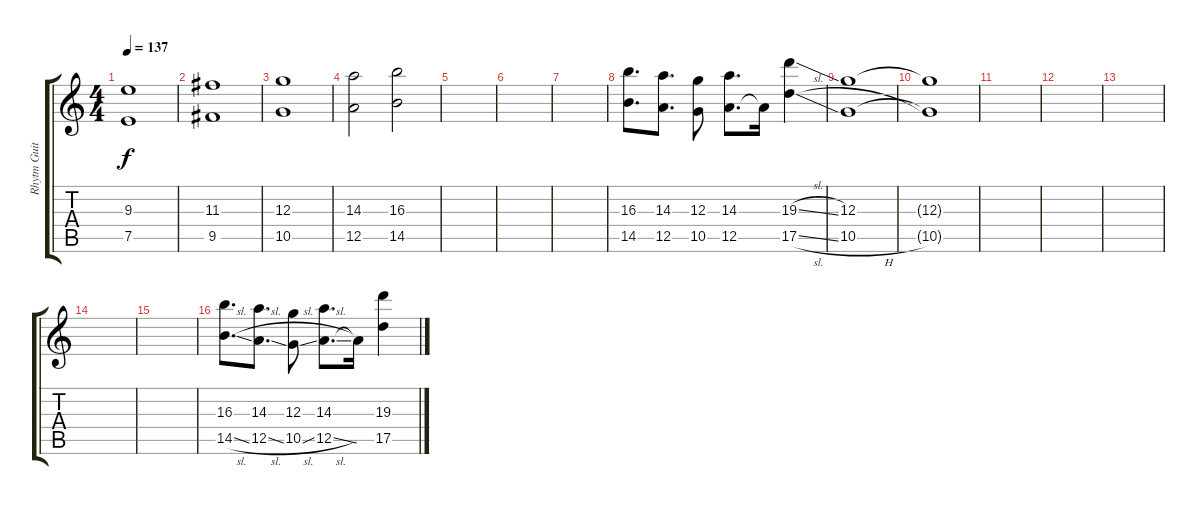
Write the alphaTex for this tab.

\track ("Rhytm Guitar 2" "Rhytm Guit") {instrument overdrivenguitar}
\staff {score tabs}
\tuning (E4 B3 G3 D3 A2 E2) {hide}
\ts (4 4)
\tempo 137
\clef g2
\ks c
(9.3 7.5).1{dy f} |
(11.3 9.5).1 |
(12.3 10.5).1 |
(14.3 12.5).2 (16.3 14.5).2 |
|
|
|
(16.3 14.5).8{d} (14.3 12.5).8{d} (12.3 10.5).8 (14.3 12.5).8{d} 12.5{t}.16 (19.3{sl} 17.5{sl}).4 |
(12.3 10.5{h}).1 |
(12.3{t} 10.5{t}).1 |
|
|
|
|
|
(16.3 14.5{sl}).8{d} (14.3 12.5{sl}).8{d} (12.3 10.5{sl}).8 (14.3 12.5{sl}).8{d} 12.5{t}.16 (19.3 17.5{sl}).4
